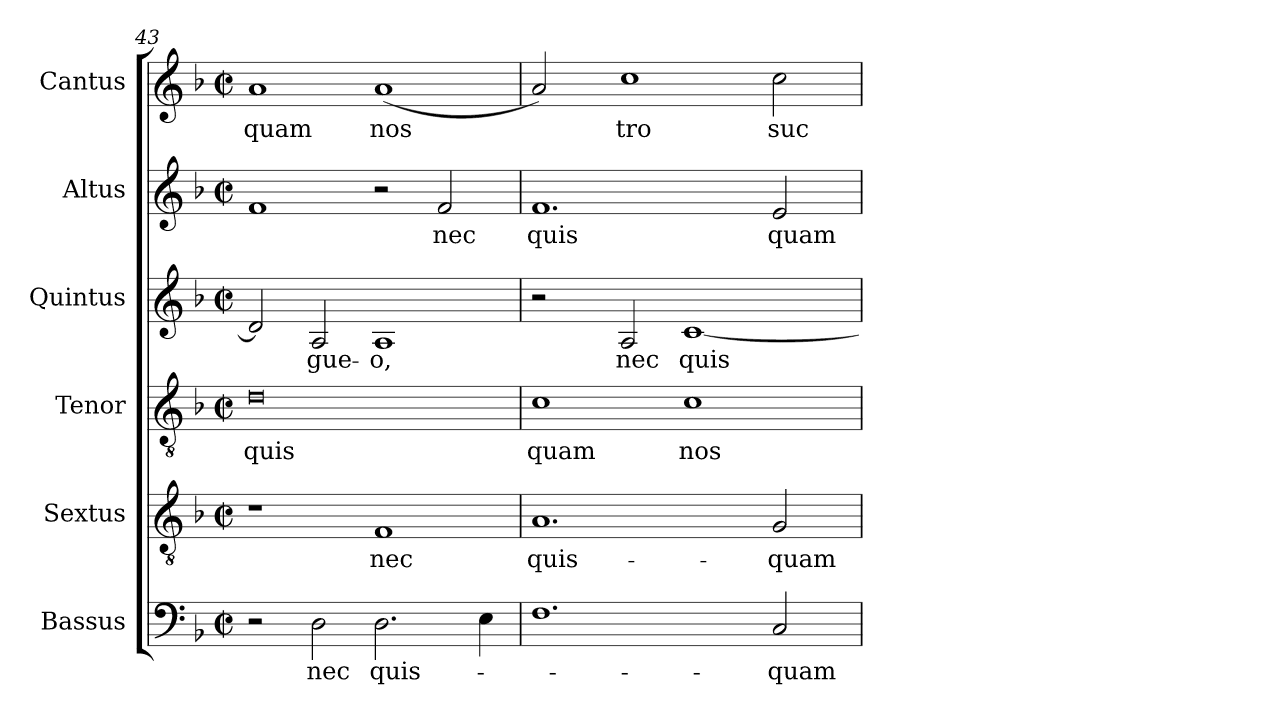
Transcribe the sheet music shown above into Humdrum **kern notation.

**kern	**text	**kern	**text	**kern	**text	**kern	**text	**kern	**text	**kern	**text
*part6	*part6	*part5	*part5	*part4	*part4	*part3	*part3	*part2	*part2	*part1	*part1
*staff6	*staff6	*staff5	*staff5	*staff4	*staff4	*staff3	*staff3	*staff2	*staff2	*staff1	*staff1
*I"Bassus	*	*I"Sextus	*	*I"Tenor	*	*I"Quintus	*	*I"Altus	*	*I"Cantus	*
*I'Bassus	*	*I'Sextus	*	*I'Tenor	*	*I'Quintus	*	*I'Altus	*	*I'Cantus	*
*clefF4	*	*clefGv2	*	*clefGv2	*	*clefG2	*	*clefG2	*	*clefG2	*
*k[b-]	*	*k[b-]	*	*k[b-]	*	*k[b-]	*	*k[b-]	*	*k[b-]	*
*F:	*	*F:	*	*F:	*	*F:	*	*F:	*	*F:	*
*M2/2	*	*M2/2	*	*M2/2	*	*M2/2	*	*M2/2	*	*M2/2	*
*met(c|)	*	*met(c|)	*	*met(c|)	*	*met(c|)	*	*met(c|)	*	*met(c|)	*
=43	=43	=43	=43	=43	=43	=43	=43	=43	=43	=43	=43
!	!	!	!	!	!LO:LY:b:cj	!	!	!	!	!	!LO:LY:b:cj
2r	.	1r	.	0d	quis	2d/]	.	1f	.	1a	quam
!	!LO:LY:b:cj	!	!	!	!	!	!LO:LY:b:cj	!	!	!	!
2D\	nec	.	.	.	.	2A/	-gue-	.	.	.	.
!	!LO:LY:b	!	!LO:LY:b:cj	!	!	!	!LO:LY:b:cj	!	!	!	!LO:LY:b:cj
2.D\	quis-	1F	nec	.	.	1A	-o,	2r	.	(>1a	nos
!	!	!	!	!	!	!	!	!	!LO:LY:b:cj	!	!
.	.	.	.	.	.	.	.	2f/	nec	.	.
4E\	.	.	.	.	.	.	.	.	.	.	.
!!LO:LB:g=z
=44	=44	=44	=44	=44	=44	=44	=44	=44	=44	=44	=44
!	!	!	!LO:LY:b:cj	!	!LO:LY:b:cj	!	!	!	!LO:LY:b:cj	!	!
*^	*	*	*	*	*	*	*	*	*	*^	*
1.F	4.ryy	.	1.A	quis-	1c	quam	2r	.	1.f	quis	2a/)	32ryy	.
.	.	.	.	.	.	.	.	.	.	.	.	1ryy	.
.	1ryy	.	.	.	.	.	.	.	.	.	.	.	.
!	!	!	!	!	!	!	!	!LO:LY:b:cj	!	!	!	!	!LO:LY:b:cj
.	.	.	.	.	.	.	2A/	nec	.	.	1cc	.	tro
!	!	!	!	!	!	!LO:LY:b:cj	!	!LO:LY:b	!	!	!	!	!
.	.	.	.	.	1c	nos	[<1c	quis	.	.	.	.	.
.	.	.	.	.	.	.	.	.	.	.	.	2ryy	.
.	2ryy	.	.	.	.	.	.	.	.	.	.	.	.
!	!	!LO:LY:b:cj	!	!LO:LY:b:cj	!	!	!	!	!	!LO:LY:b:cj	!	!	!LO:LY:b:cj
2C/	.	-quam	2G/	-quam	.	.	.	.	2e/	quam	2cc\	.	suc
.	.	.	.	.	.	.	.	.	.	.	.	4...ryy	.
.	8ryy	.	.	.	.	.	.	.	.	.	.	.	.
*v	*v	*	*	*	*	*	*	*	*	*	*v	*v	*
=	=	=	=	=	=	=	=	=	=	=	=
*-	*-	*-	*-	*-	*-	*-	*-	*-	*-	*-	*-
